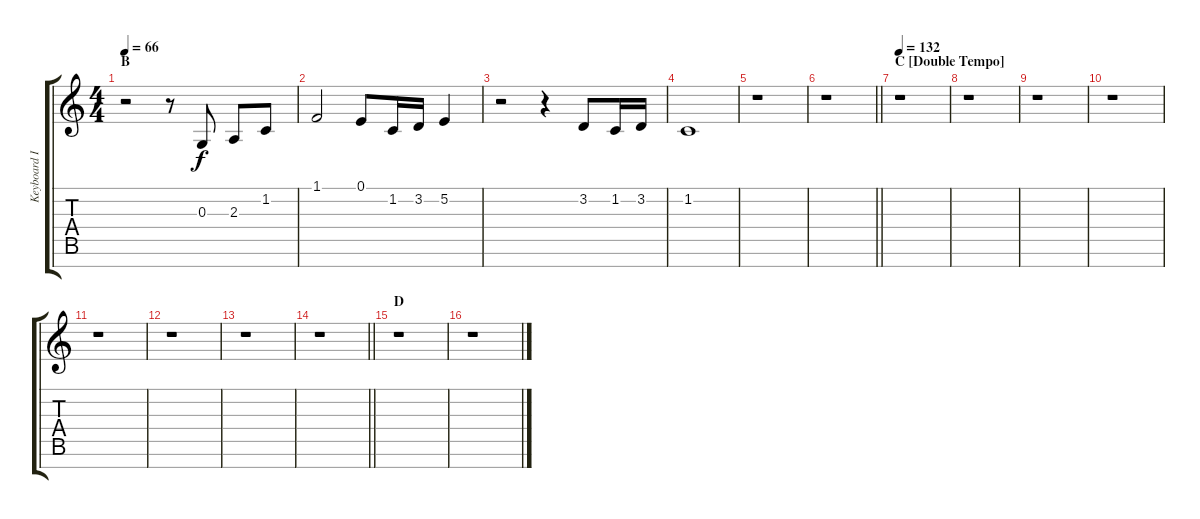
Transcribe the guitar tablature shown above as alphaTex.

\track ("Keyboard IV" "Keyboard I") {instrument pad3polysynth}
\staff {score tabs}
\tuning (E4 B3 G3 D3 A2 E2 B1) {hide}
\ts (4 4)
\section ("" "B")
\tempo 66
\clef g2
\ks c
r.2{dy f} r.8 0.3.8 2.3.8 1.2.8 |
1.1.2 0.1.8 1.2.16 3.2.16 5.2.4 |
r.2 r.4 3.2.8 1.2.16 3.2.16 |
1.2.1 |
r.1 |
\barLineRight lightlight
r.1 |
\section ("" "C [Double Tempo]")
\tempo 132
r.1 |
r.1 |
r.1 |
r.1 |
r.1 |
r.1 |
r.1 |
\barLineRight lightlight
r.1 |
\section ("" "D")
r.1 |
r.1
